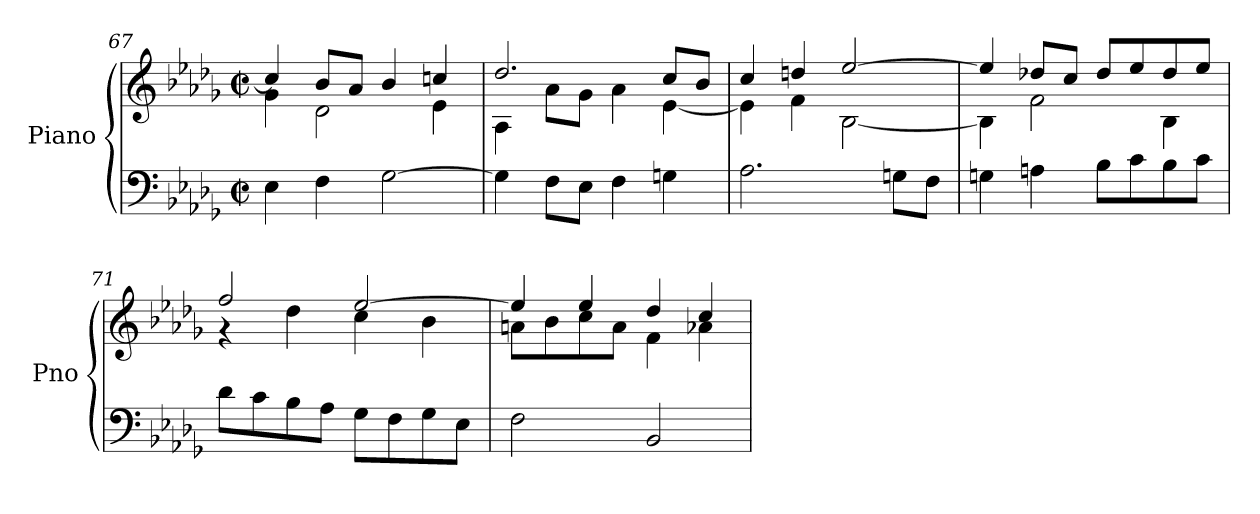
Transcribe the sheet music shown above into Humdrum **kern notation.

**kern	**kern
*part1	*part1
*staff2	*staff1
*I"Piano	*
*I'Pno	*
*clefF4	*clefG2
*k[b-e-a-d-g-]	*k[b-e-a-d-g-]
*M4/4	*M4/4
*met(c|)	*met(c|)
=67	=67
*	*^
4E-\	4cc-/]	4g-\
4F\	8b-/L	2d-\
.	8a-/J	.
[2G-\	4b-/	.
.	4ccn/	4e-\
!!LO:LB:g=z	!!
=68	=68	=68
4G-\]	2.dd-/	4A-\
8F\L	.	8a-\L
8E-\J	.	8g-\J
4F\	.	4a-\
4Gn\	8cc/L	[4e-\
.	8b-/J	.
=69	=69	=69
2.A-\	4cc/	4e-\]
.	4ddn/	4f\
.	[2ee-/	[2B-\
8Gn\L	.	.
8F\J	.	.
=70	=70	=70
4Gn\	4ee-/]	4B-\]
4An\	8dd-X/L	2f\
.	8cc/J	.
8B-\L	8dd-/L	.
8c\	8ee-/	.
8B-\	8dd-/	4B-\
8c\J	8ee-/J	.
=71	=71	=71
8d-\L	2ff/	4r
8c\	.	.
8B-\	.	4dd-\
8A-\J	.	.
8G-\L	[2ee-/	4cc\
8F\	.	.
8G-\	.	4b-\
8E-\J	.	.
=72	=72	=72
2F\	4ee-/]	8an\L
.	.	8b-\
.	4ee-/	8cc\
.	.	8a\J
2BB-/	4dd-/	4f\
.	4cc/	4a-X\
*	*v	*v
=	=
*-	*-
